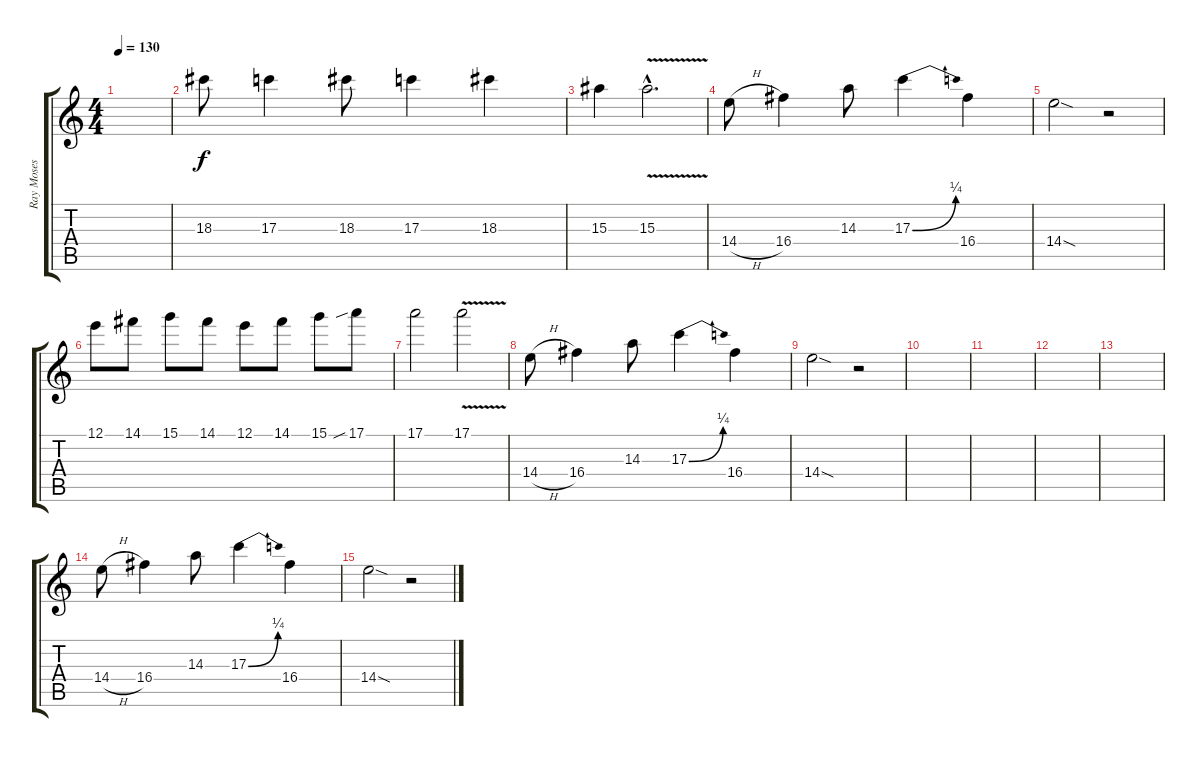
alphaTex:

\track ("Ray Moses" "Ray Moses") {instrument overdrivenguitar}
\staff {score tabs}
\tuning (E4 B3 G3 D3 A2 E2) {hide}
\ts (4 4)
\tempo 130
\clef g2
\ks c
|
18.3.8 17.3.4 18.3.8 17.3.4 18.3.4 |
15.3.4 15.3{v hac}.2{d} |
14.4{h}.8 16.4.4 14.3.8 17.3{be (bend 0 0 60 1)}.4 16.4.4 |
14.4{sod}.2 r.2 |
12.1.8 14.1.8 15.1.8 14.1.8 12.1.8 14.1.8 15.1.8 17.1{sib}.8 |
17.1.2 17.1{v}.2 |
14.4{h}.8 16.4.4 14.3.8 17.3{be (bend 0 0 60 1)}.4 16.4.4 |
14.4{sod}.2 r.2 |
|
|
|
|
14.4{h}.8 16.4.4 14.3.8 17.3{be (bend 0 0 60 1)}.4 16.4.4 |
14.4{sod}.2 r.2
